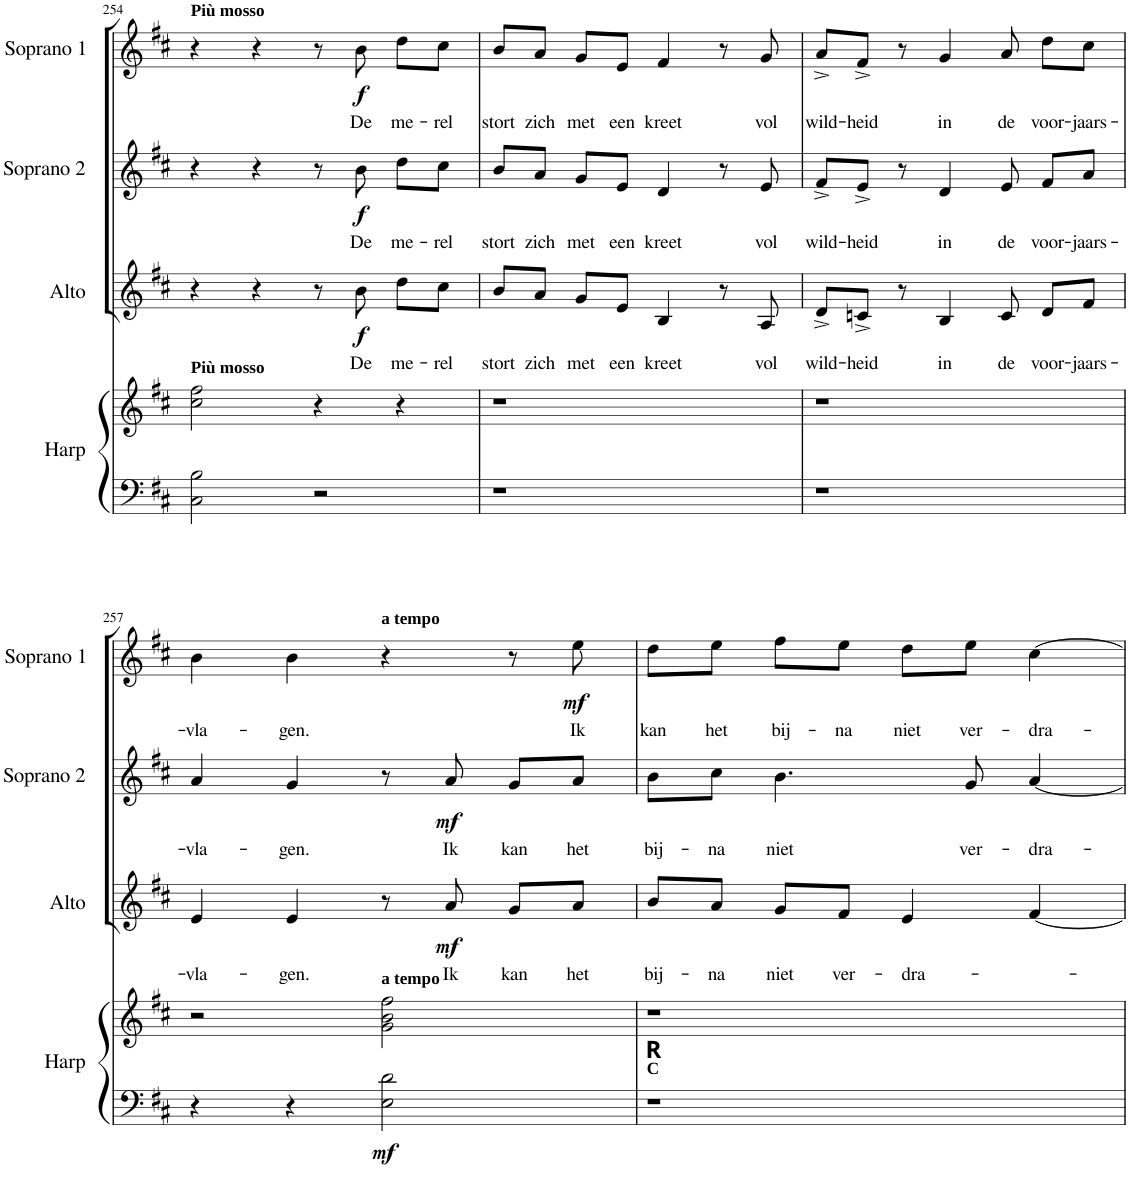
**kern	**kern	**dynam	**kern	**text	**dynam	**kern	**text	**dynam	**kern	**text	**dynam
*part4	*part4	*part4	*part3	*part3	*part3	*part2	*part2	*part2	*part1	*part1	*part1
*staff5	*staff4	*staff4/5	*staff3	*staff3	*staff3	*staff2	*staff2	*staff2	*staff1	*staff1	*staff1
*I"Harp	*	*	*I"Alto	*	*	*I"Soprano 2	*	*	*I"Soprano 1	*	*
*I'Harp	*	*	*I'Alto	*	*	*I'Soprano 2	*	*	*I'Soprano 1	*	*
!!LO:PB:g=z
*clefF4	*clefG2	*	*clefG2	*	*	*clefG2	*	*	*clefG2	*	*
*k[f#c#]	*k[f#c#]	*	*k[f#c#]	*	*	*k[f#c#]	*	*	*k[f#c#]	*	*
*D:	*D:	*	*D:	*	*	*D:	*	*	*D:	*	*
*M4/4	*M4/4	*	*M4/4	*	*	*M4/4	*	*	*M4/4	*	*
=254	=254	=254	=254	=254	=254	=254	=254	=254	=254	=254	=254
!	!	!	!	!	!	!	!	!	!LO:TX:a:B:t=Più mosso	!	!
!	!LO:TX:a:B:t=Più mosso	!	!	!	!	!	!	!	!	!	!
2C#\ 2B\	2cc#\ 2ff#\	.	4r	.	.	4r	.	.	4r	.	.
.	.	.	4r	.	.	4r	.	.	4r	.	.
2r	4r	.	8r	.	.	8r	.	.	8r	.	.
!	!	!	!	!LO:LY:b	!LO:DY:b	!	!LO:LY:b	!LO:DY:b	!	!LO:LY:b	!LO:DY:b
.	.	.	8b\	De	f	8b\	De	f	8b\	De	f
!	!	!	!	!LO:LY:b	!	!	!LO:LY:b	!	!	!LO:LY:b	!
.	4r	.	8dd\L	me-	.	8dd\L	me-	.	8dd\L	me-	.
!	!	!	!	!LO:LY:b	!	!	!LO:LY:b	!	!	!LO:LY:b	!
.	.	.	8cc#\J	-rel	.	8cc#\J	-rel	.	8cc#\J	-rel	.
=255	=255	=255	=255	=255	=255	=255	=255	=255	=255	=255	=255
!	!	!	!	!LO:LY:b	!	!	!LO:LY:b	!	!	!LO:LY:b	!
1r	1r	.	8b/L	stort	.	8b/L	stort	.	8b/L	stort	.
!	!	!	!	!LO:LY:b	!	!	!LO:LY:b	!	!	!LO:LY:b	!
.	.	.	8a/J	zich	.	8a/J	zich	.	8a/J	zich	.
!	!	!	!	!LO:LY:b	!	!	!LO:LY:b	!	!	!LO:LY:b	!
.	.	.	8g/L	met	.	8g/L	met	.	8g/L	met	.
!	!	!	!	!LO:LY:b	!	!	!LO:LY:b	!	!	!LO:LY:b	!
.	.	.	8e/J	een	.	8e/J	een	.	8e/J	een	.
!	!	!	!	!LO:LY:b	!	!	!LO:LY:b	!	!	!LO:LY:b	!
.	.	.	4B/	kreet	.	4d/	kreet	.	4f#/	kreet	.
.	.	.	8r	.	.	8r	.	.	8r	.	.
!	!	!	!	!LO:LY:b	!	!	!LO:LY:b	!	!	!LO:LY:b	!
.	.	.	8A/	vol	.	8e/	vol	.	8g/	vol	.
=256	=256	=256	=256	=256	=256	=256	=256	=256	=256	=256	=256
!	!	!	!	!LO:LY:b	!	!	!LO:LY:b	!	!	!LO:LY:b	!
1r	1r	.	8d^/L	wild-	.	8f#^/L	wild-	.	8a^/L	wild-	.
!	!	!	!	!LO:LY:b	!	!	!LO:LY:b	!	!	!LO:LY:b	!
.	.	.	8cn^/J	-heid	.	8e^/J	-heid	.	8f#^/J	-heid	.
.	.	.	8r	.	.	8r	.	.	8r	.	.
!	!	!	!	!LO:LY:b	!	!	!LO:LY:b	!	!	!LO:LY:b	!
.	.	.	4B/	in	.	4d/	in	.	4g/	in	.
!	!	!	!	!LO:LY:b	!	!	!LO:LY:b	!	!	!LO:LY:b	!
.	.	.	8c/	de	.	8e/	de	.	8a/	de	.
!	!	!	!	!LO:LY:b	!	!	!LO:LY:b	!	!	!LO:LY:b	!
.	.	.	8d/L	voor-	.	8f#/L	voor-	.	8dd\L	voor-	.
!	!	!	!	!LO:LY:b	!	!	!LO:LY:b	!	!	!LO:LY:b	!
.	.	.	8f#/J	-jaars-	.	8a/J	-jaars-	.	8cc#\J	-jaars-	.
!!LO:LB:g=z
=257	=257	=257	=257	=257	=257	=257	=257	=257	=257	=257	=257
!	!	!	!	!LO:LY:b	!	!	!LO:LY:b	!	!	!LO:LY:b	!
4r	2r	.	4e/	-vla-	.	4a/	-vla-	.	4b\	-vla-	.
!	!	!	!	!LO:LY:b	!	!	!LO:LY:b	!	!	!LO:LY:b	!
4r	.	.	4e/	-gen.	.	4g/	-gen.	.	4b\	-gen.	.
!	!	!	!	!	!	!	!	!	!LO:TX:a:B:t=a tempo	!	!
!	!LO:TX:a:B:t=a tempo	!	!	!	!	!	!	!	!	!	!
!	!	!LO:DY:b=2	!	!	!	!	!	!	!	!	!
2E\ 2d\	2g\ 2b\ 2ff#\	mf	8r	.	.	8r	.	.	4r	.	.
!	!	!	!	!LO:LY:b	!LO:DY:b	!	!LO:LY:b	!LO:DY:b	!	!	!
.	.	.	8a/	Ik	mf	8a/	Ik	mf	.	.	.
!	!	!	!	!LO:LY:b	!	!	!LO:LY:b	!	!	!	!
.	.	.	8g/L	kan	.	8g/L	kan	.	8r	.	.
!	!	!	!	!LO:LY:b	!	!	!LO:LY:b	!	!	!LO:LY:b	!LO:DY:b
.	.	.	8a/J	het	.	8a/J	het	.	8ee\	Ik	mf
=258	=258	=258	=258	=258	=258	=258	=258	=258	=258	=258	=258
!LO:TX:a:B:t=C	!	!	!	!	!	!	!	!	!	!	!
!LO:TX:a:B:t=R	!	!	!	!	!	!	!	!	!	!	!
!	!	!	!	!LO:LY:b	!	!	!LO:LY:b	!	!	!LO:LY:b	!
1r	1r	.	8b/L	bij-	.	8b\L	bij-	.	8dd\L	kan	.
!	!	!	!	!LO:LY:b	!	!	!LO:LY:b	!	!	!LO:LY:b	!
.	.	.	8a/J	-na	.	8cc#\J	-na	.	8ee\J	het	.
!	!	!	!	!LO:LY:b	!	!	!LO:LY:b	!	!	!LO:LY:b	!
.	.	.	8g/L	niet	.	4.b\	niet	.	8ff#\L	bij-	.
!	!	!	!	!LO:LY:b	!	!	!	!	!	!LO:LY:b	!
.	.	.	8f#/J	ver-	.	.	.	.	8ee\J	-na	.
!	!	!	!	!LO:LY:b	!	!	!	!	!	!LO:LY:b	!
.	.	.	4e/	-dra-	.	.	.	.	8dd\L	niet	.
!	!	!	!	!	!	!	!LO:LY:b	!	!	!LO:LY:b	!
.	.	.	.	.	.	8g/	ver-	.	8ee\J	ver-	.
!	!	!	!	!	!	!	!LO:LY:b	!	!	!LO:LY:b	!
.	.	.	[4f#/	.	.	[4a/	-dra-	.	[4cc#\	-dra-	.
=	=	=	=	=	=	=	=	=	=	=	=
*-	*-	*-	*-	*-	*-	*-	*-	*-	*-	*-	*-
